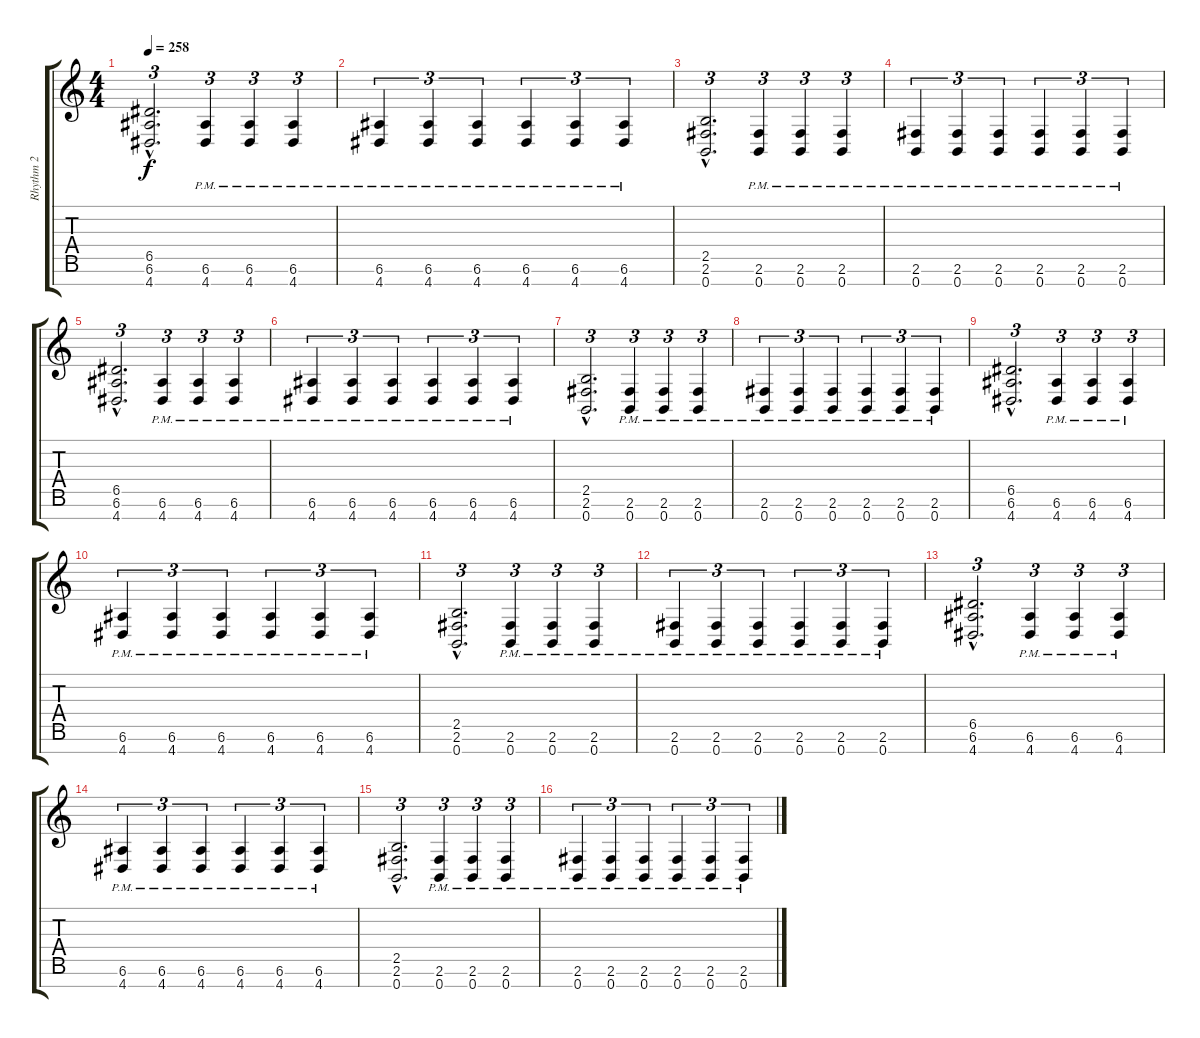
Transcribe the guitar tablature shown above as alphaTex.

\track ("Rhythm 2" "Rhythm 2") {instrument overdrivenguitar}
\staff {score tabs}
\tuning (E4 B3 G3 D3 A2 E2 B1) {hide}
\ts (4 4)
\tempo 258
\clef g2
\ks c
(6.5{hac} 6.6{hac} 4.7{hac}).2{d tu (3 2) dy f} (6.6{pm} 4.7{pm}).4{tu (3 2)} (6.6{pm} 4.7{pm}).4{tu (3 2)} (6.6{pm} 4.7{pm}).4{tu (3 2)} |
(6.6{pm} 4.7{pm}).4{tu (3 2)} (6.6{pm} 4.7{pm}).4{tu (3 2)} (6.6{pm} 4.7{pm}).4{tu (3 2)} (6.6{pm} 4.7{pm}).4{tu (3 2)} (6.6{pm} 4.7{pm}).4{tu (3 2)} (6.6{pm} 4.7{pm}).4{tu (3 2)} |
(2.5{hac} 2.6{hac} 0.7{hac}).2{d tu (3 2)} (2.6{pm} 0.7{pm}).4{tu (3 2)} (2.6{pm} 0.7{pm}).4{tu (3 2)} (2.6{pm} 0.7{pm}).4{tu (3 2)} |
(2.6{pm} 0.7{pm}).4{tu (3 2)} (2.6{pm} 0.7{pm}).4{tu (3 2)} (2.6{pm} 0.7{pm}).4{tu (3 2)} (2.6{pm} 0.7{pm}).4{tu (3 2)} (2.6{pm} 0.7{pm}).4{tu (3 2)} (2.6{pm} 0.7{pm}).4{tu (3 2)} |
(6.5{hac} 6.6{hac} 4.7{hac}).2{d tu (3 2)} (6.6{pm} 4.7{pm}).4{tu (3 2)} (6.6{pm} 4.7{pm}).4{tu (3 2)} (6.6{pm} 4.7{pm}).4{tu (3 2)} |
(6.6{pm} 4.7{pm}).4{tu (3 2)} (6.6{pm} 4.7{pm}).4{tu (3 2)} (6.6{pm} 4.7{pm}).4{tu (3 2)} (6.6{pm} 4.7{pm}).4{tu (3 2)} (6.6{pm} 4.7{pm}).4{tu (3 2)} (6.6{pm} 4.7{pm}).4{tu (3 2)} |
(2.5{hac} 2.6{hac} 0.7{hac}).2{d tu (3 2)} (2.6{pm} 0.7{pm}).4{tu (3 2)} (2.6{pm} 0.7{pm}).4{tu (3 2)} (2.6{pm} 0.7{pm}).4{tu (3 2)} |
(2.6{pm} 0.7{pm}).4{tu (3 2)} (2.6{pm} 0.7{pm}).4{tu (3 2)} (2.6{pm} 0.7{pm}).4{tu (3 2)} (2.6{pm} 0.7{pm}).4{tu (3 2)} (2.6{pm} 0.7{pm}).4{tu (3 2)} (2.6{pm} 0.7{pm}).4{tu (3 2)} |
(6.5{hac} 6.6{hac} 4.7{hac}).2{d tu (3 2)} (6.6{pm} 4.7{pm}).4{tu (3 2)} (6.6{pm} 4.7{pm}).4{tu (3 2)} (6.6{pm} 4.7{pm}).4{tu (3 2)} |
(6.6{pm} 4.7{pm}).4{tu (3 2)} (6.6{pm} 4.7{pm}).4{tu (3 2)} (6.6{pm} 4.7{pm}).4{tu (3 2)} (6.6{pm} 4.7{pm}).4{tu (3 2)} (6.6{pm} 4.7{pm}).4{tu (3 2)} (6.6{pm} 4.7{pm}).4{tu (3 2)} |
(2.5{hac} 2.6{hac} 0.7{hac}).2{d tu (3 2)} (2.6{pm} 0.7{pm}).4{tu (3 2)} (2.6{pm} 0.7{pm}).4{tu (3 2)} (2.6{pm} 0.7{pm}).4{tu (3 2)} |
(2.6{pm} 0.7{pm}).4{tu (3 2)} (2.6{pm} 0.7{pm}).4{tu (3 2)} (2.6{pm} 0.7{pm}).4{tu (3 2)} (2.6{pm} 0.7{pm}).4{tu (3 2)} (2.6{pm} 0.7{pm}).4{tu (3 2)} (2.6{pm} 0.7{pm}).4{tu (3 2)} |
(6.5{hac} 6.6{hac} 4.7{hac}).2{d tu (3 2)} (6.6{pm} 4.7{pm}).4{tu (3 2)} (6.6{pm} 4.7{pm}).4{tu (3 2)} (6.6{pm} 4.7{pm}).4{tu (3 2)} |
(6.6{pm} 4.7{pm}).4{tu (3 2)} (6.6{pm} 4.7{pm}).4{tu (3 2)} (6.6{pm} 4.7{pm}).4{tu (3 2)} (6.6{pm} 4.7{pm}).4{tu (3 2)} (6.6{pm} 4.7{pm}).4{tu (3 2)} (6.6{pm} 4.7{pm}).4{tu (3 2)} |
(2.5{hac} 2.6{hac} 0.7{hac}).2{d tu (3 2)} (2.6{pm} 0.7{pm}).4{tu (3 2)} (2.6{pm} 0.7{pm}).4{tu (3 2)} (2.6{pm} 0.7{pm}).4{tu (3 2)} |
(2.6{pm} 0.7{pm}).4{tu (3 2)} (2.6{pm} 0.7{pm}).4{tu (3 2)} (2.6{pm} 0.7{pm}).4{tu (3 2)} (2.6{pm} 0.7{pm}).4{tu (3 2)} (2.6{pm} 0.7{pm}).4{tu (3 2)} (2.6{pm} 0.7{pm}).4{tu (3 2)}
